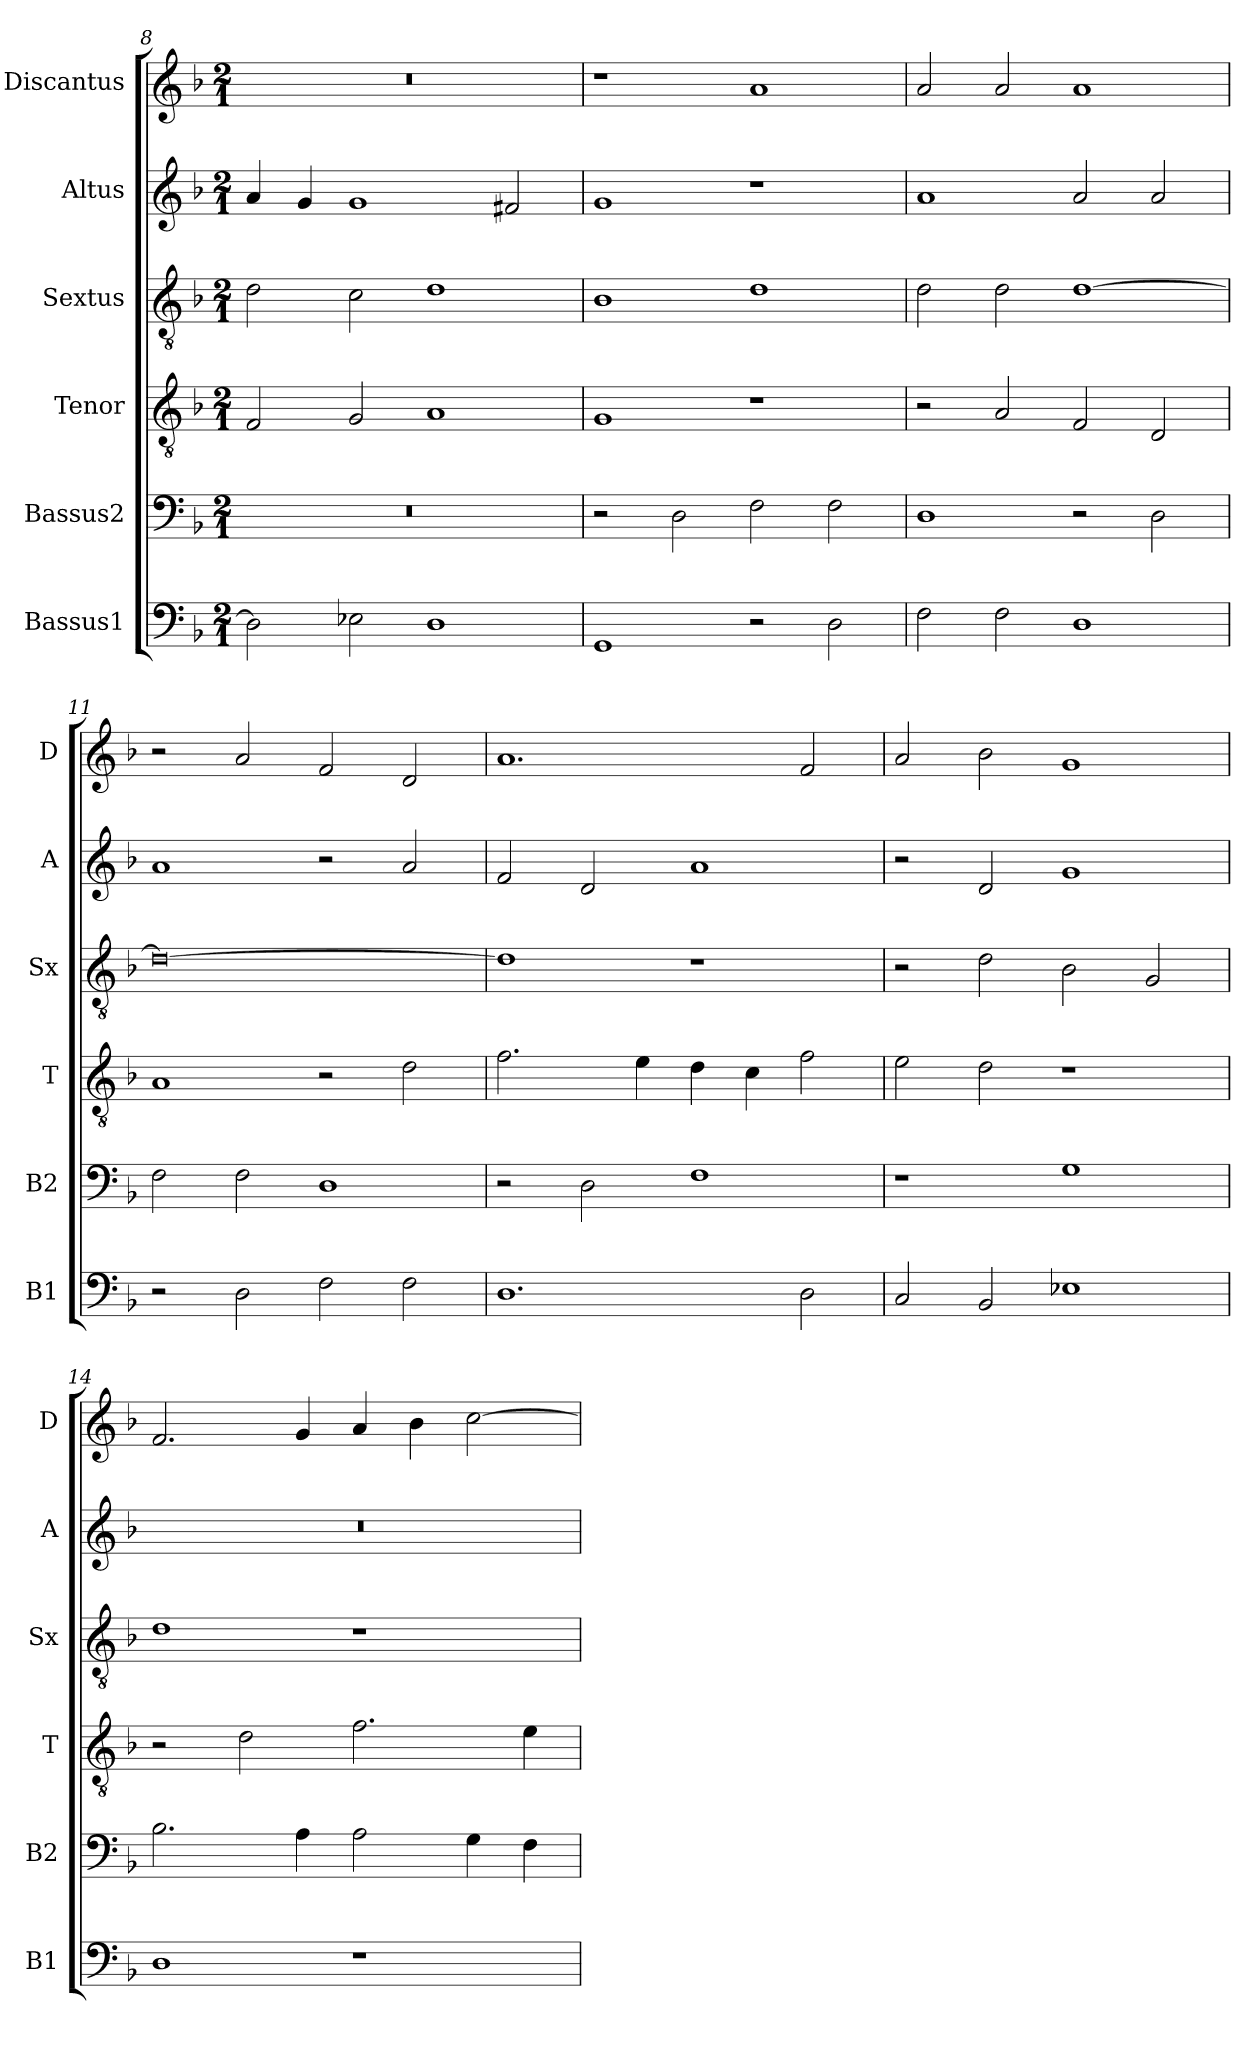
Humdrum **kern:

**kern	**kern	**kern	**kern	**kern	**kern
*part6	*part5	*part4	*part3	*part2	*part1
*staff6	*staff5	*staff4	*staff3	*staff2	*staff1
*I"Bassus1	*I"Bassus2	*I"Tenor	*I"Sextus	*I"Altus	*I"Discantus
*I'B1	*I'B2	*I'T	*I'Sx	*I'A	*I'D
*clefF4	*clefF4	*clefGv2	*clefGv2	*clefG2	*clefG2
*k[b-]	*k[b-]	*k[b-]	*k[b-]	*k[b-]	*k[b-]
*M2/1	*M2/1	*M2/1	*M2/1	*M2/1	*M2/1
=8	=8	=8	=8	=8	=8
2D\]	0r	2F/	2d\	4a/	0r
.	.	.	.	4g/	.
2E-X\	.	2G/	2c\	1g	.
1D	.	1A	1d	.	.
.	.	.	.	2f#X/	.
=9	=9	=9	=9	=9	=9
1GG	2r	1G	1B-	1g	1r
.	2D\	.	.	.	.
2r	2F\	1r	1d	1r	1a
2D\	2F\	.	.	.	.
=10	=10	=10	=10	=10	=10
2F\	1D	2r	2d\	1a	2a/
2F\	.	2A/	2d\	.	2a/
1D	2r	2F/	[1d	2a/	1a
.	2D\	2D/	.	2a/	.
=11	=11	=11	=11	=11	=11
2r	2F\	1A	0d_	1a	2r
2D\	2F\	.	.	.	2a/
2F\	1D	2r	.	2r	2f/
2F\	.	2d\	.	2a/	2d/
=12	=12	=12	=12	=12	=12
1.D	2r	2.f\	1d]	2f/	1.a
.	2D\	.	.	2d/	.
.	.	4e\	.	.	.
.	1F	4d\	1r	1a	.
.	.	4c\	.	.	.
2D\	.	2f\	.	.	2f/
=13	=13	=13	=13	=13	=13
2C/	1r	2e\	2r	2r	2a/
2BB-/	.	2d\	2d\	2d/	2b-\
1E-X	1G	1r	2B-\	1g	1g
.	.	.	2G/	.	.
=14	=14	=14	=14	=14	=14
1D	2.B-\	2r	1d	0r	2.f/
.	.	2d\	.	.	.
.	4A\	.	.	.	4g/
1r	2A\	2.f\	1r	.	4a/
.	.	.	.	.	4b-\
.	4G\	.	.	.	[2cc\
.	4F\	4e\	.	.	.
=	=	=	=	=	=
*-	*-	*-	*-	*-	*-
